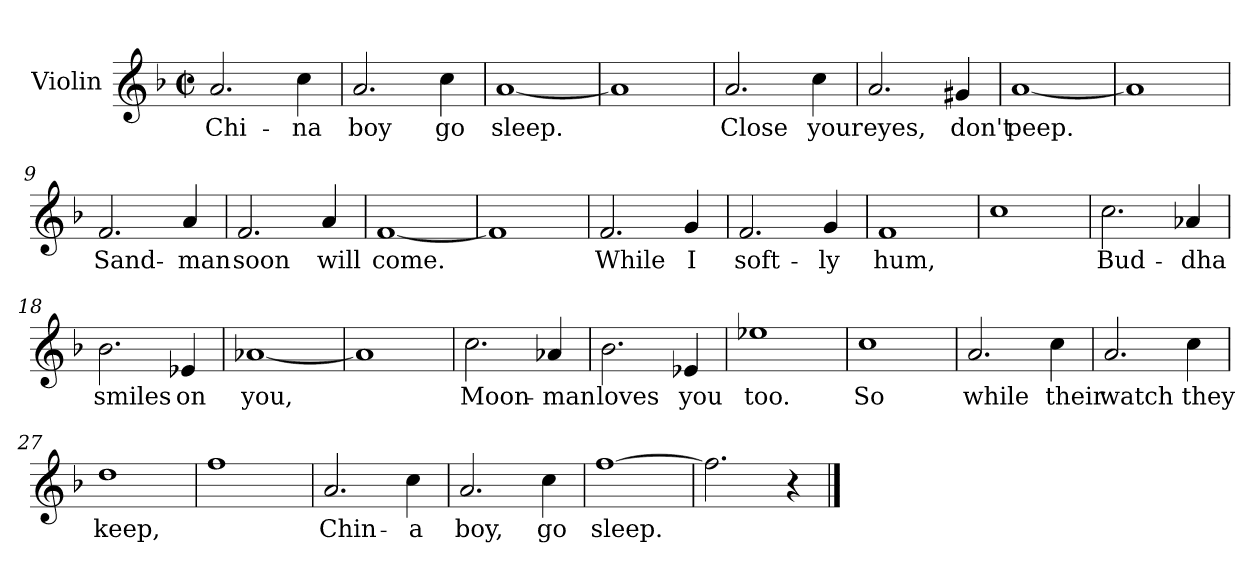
**kern	**text
*part1	*part1
*staff1	*staff1
*I"Violin	*
*I'Vln	*
*clefG2	*
*k[b-]	*
*F:	*
*M2/2	*
*met(c|)	*
=1	=1
2.a/	Chi-
4cc\	-na
=2	=2
2.a/	boy
4cc\	go
=3	=3
[1a	sleep.
=4	=4
1a]	.
=5	=5
2.a/	Close
4cc\	your
!!LO:LB:g=z
=6	=6
2.a/	eyes,
4g#X/	don't
=7	=7
[1a	peep.
=8	=8
1a]	.
=9	=9
2.f/	Sand-
4a/	-man
=10	=10
2.f/	soon
4a/	will
!!LO:LB:g=z
=11	=11
[1f	come.
=12	=12
1f]	.
=13	=13
2.f/	While
4g/	I
=14	=14
2.f/	soft-
4g/	-ly
=15	=15
1f	hum,
!!LO:LB:g=z
=16	=16
1cc	.
=17	=17
2.cc\	Bud-
4a-X/	-dha
=18	=18
2.b-\	smiles
4e-X/	on
=19	=19
[1a-X	you,
=20	=20
1a-]	.
=21	=21
2.cc\	Moon-
4a-X/	-man
!!LO:LB:g=z
=22	=22
2.b-\	loves
4e-X/	you
=23	=23
1ee-X	too.
=24	=24
1cc	So
=25	=25
2.a/	while
4cc\	their
=26	=26
2.a/	watch
4cc\	they
=27	=27
1dd	keep,
!!LO:LB:g=z
=28	=28
1ff	.
=29	=29
2.a/	Chin-
4cc\	-a
=30	=30
2.a/	boy,
4cc\	go
=31	=31
[1ff	sleep.
=32	=32
2.ff\]	.
4r	.
==	==
*-	*-
